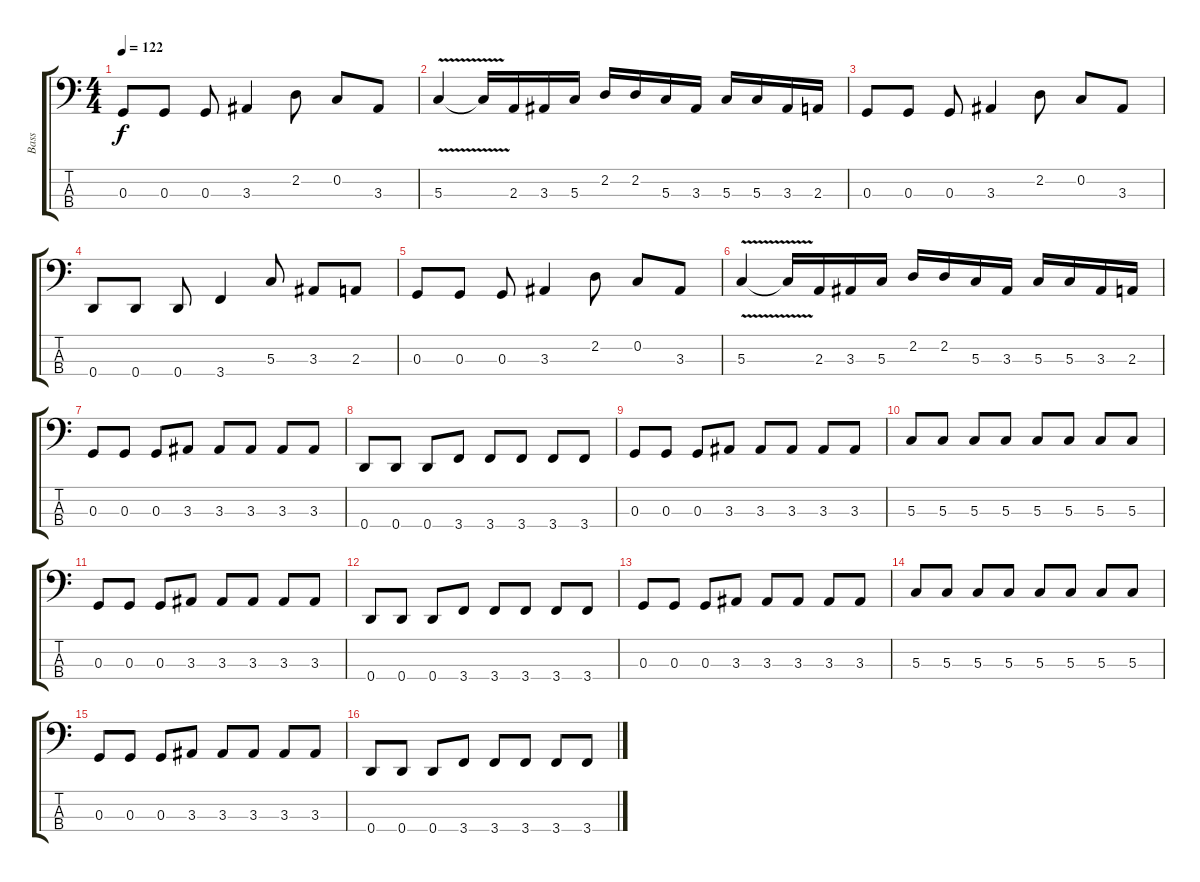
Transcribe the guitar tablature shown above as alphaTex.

\track ("Bass" "Bass") {instrument electricbassfinger}
\staff {score tabs}
\tuning (F2 C2 G1 D1) {hide}
\ts (4 4)
\tempo 122
\clef f4
\ks c
0.3.8{dy f} 0.3.8 0.3.8 3.3.4 2.2.8 0.2.8 3.3.8 |
5.3{v}.4 5.3{t}.16 2.3.16 3.3.16 5.3.16 2.2.16 2.2.16 5.3.16 3.3.16 5.3.16 5.3.16 3.3.16 2.3.16 |
0.3.8 0.3.8 0.3.8 3.3.4 2.2.8 0.2.8 3.3.8 |
0.4.8 0.4.8 0.4.8 3.4.4 5.3.8 3.3.8 2.3.8 |
0.3.8 0.3.8 0.3.8 3.3.4 2.2.8 0.2.8 3.3.8 |
5.3{v}.4 5.3{t}.16 2.3.16 3.3.16 5.3.16 2.2.16 2.2.16 5.3.16 3.3.16 5.3.16 5.3.16 3.3.16 2.3.16 |
0.3.8 0.3.8 0.3.8 3.3.8 3.3.8 3.3.8 3.3.8 3.3.8 |
0.4.8 0.4.8 0.4.8 3.4.8 3.4.8 3.4.8 3.4.8 3.4.8 |
0.3.8 0.3.8 0.3.8 3.3.8 3.3.8 3.3.8 3.3.8 3.3.8 |
5.3.8 5.3.8 5.3.8 5.3.8 5.3.8 5.3.8 5.3.8 5.3.8 |
0.3.8 0.3.8 0.3.8 3.3.8 3.3.8 3.3.8 3.3.8 3.3.8 |
0.4.8 0.4.8 0.4.8 3.4.8 3.4.8 3.4.8 3.4.8 3.4.8 |
0.3.8 0.3.8 0.3.8 3.3.8 3.3.8 3.3.8 3.3.8 3.3.8 |
5.3.8 5.3.8 5.3.8 5.3.8 5.3.8 5.3.8 5.3.8 5.3.8 |
0.3.8 0.3.8 0.3.8 3.3.8 3.3.8 3.3.8 3.3.8 3.3.8 |
0.4.8 0.4.8 0.4.8 3.4.8 3.4.8 3.4.8 3.4.8 3.4.8
